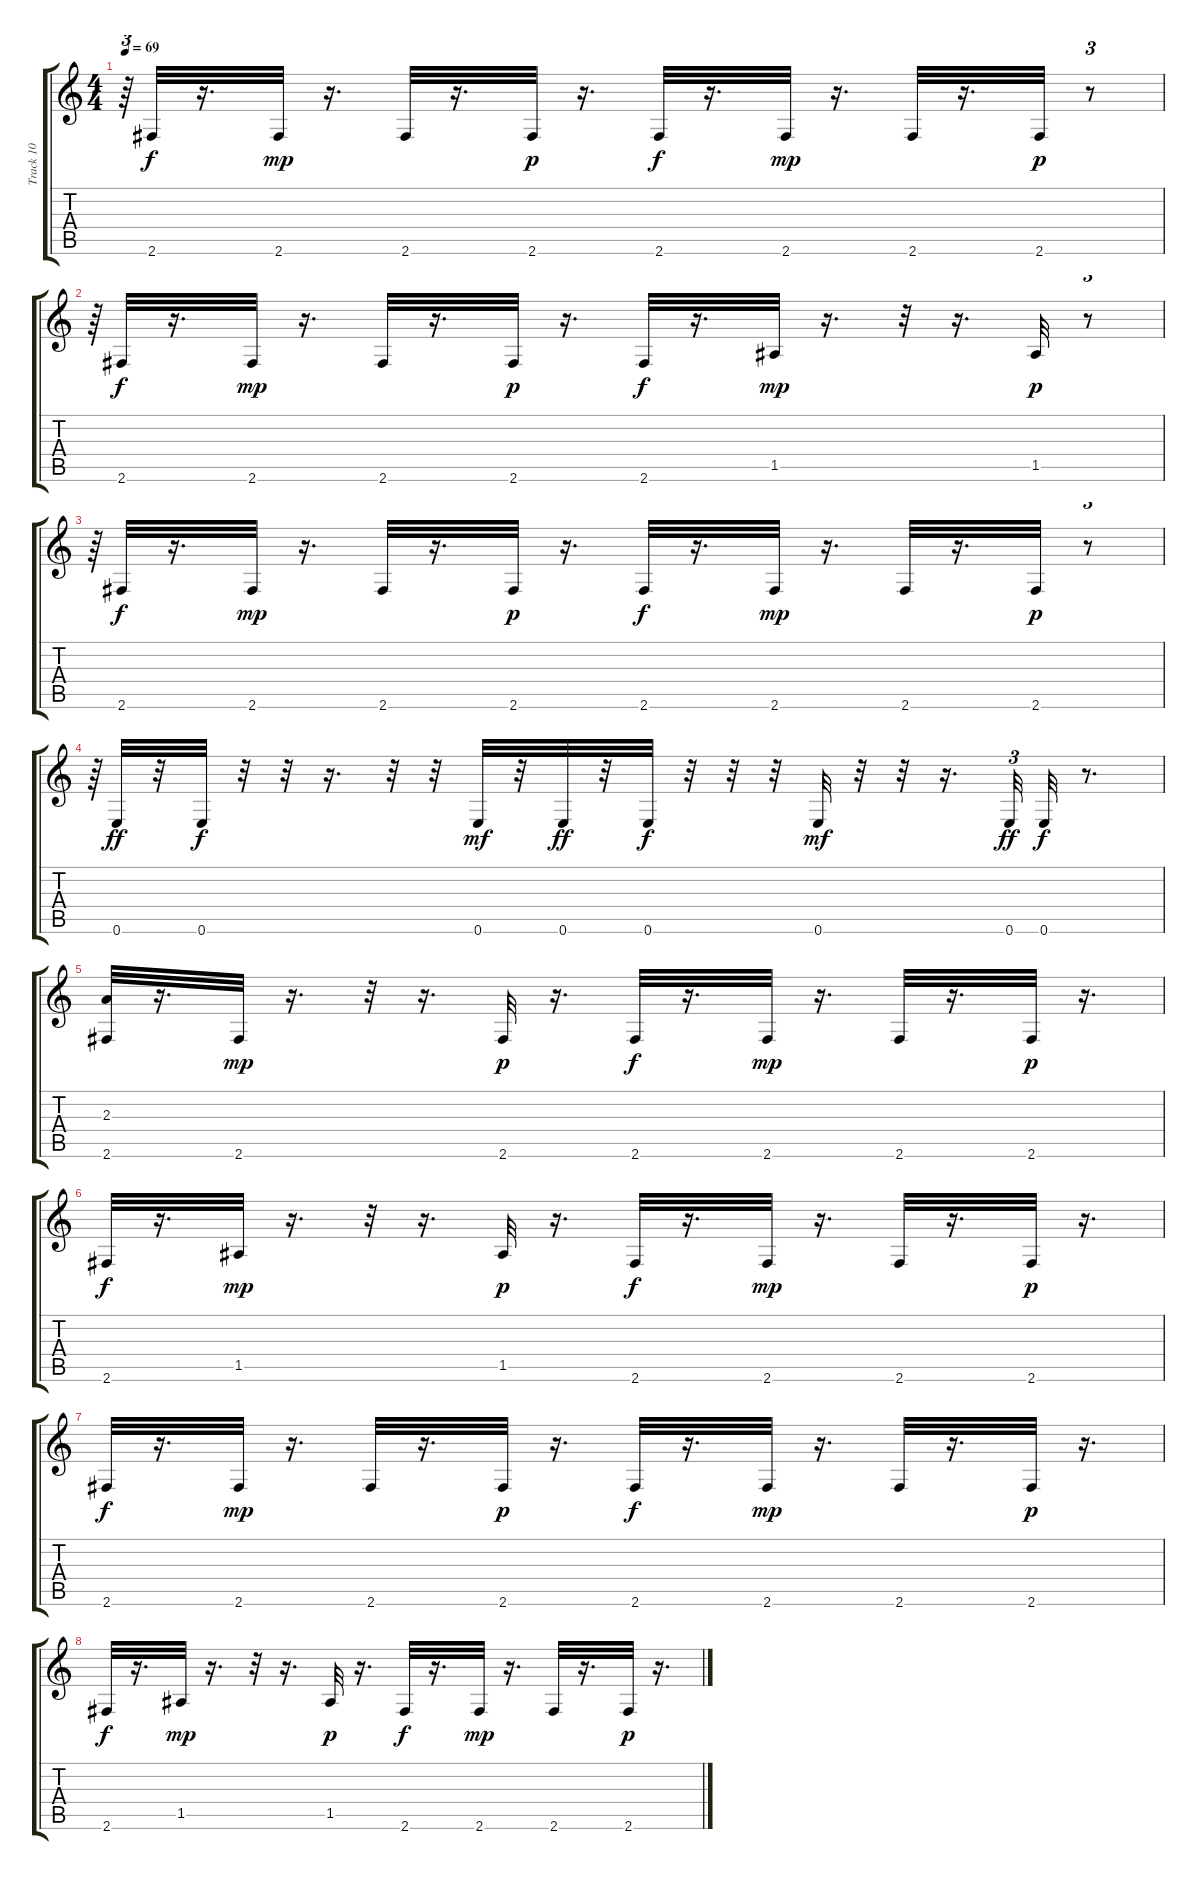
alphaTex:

\track ("Track 10" "Track 10") {instrument acousticguitarsteel}
\staff {score tabs}
\tuning (E4 B3 G3 D3 A2 E2) {hide}
\ts (4 4)
\tempo 69
\clef g2
\ks c
r.64{tu (3 2) dy p} 2.6.32{dy f} r.16{d} 2.6.32{dy mp} r.16{d} 2.6.32 r.16{d} 2.6.32{dy p} r.16{d} 2.6.32{dy f} r.16{d} 2.6.32{dy mp} r.16{d} 2.6.32 r.16{d} 2.6.32{dy p} r.8{tu (3 2)} |
r.64{tu (3 2)} 2.6.32{dy f} r.16{d} 2.6.32{dy mp} r.16{d} 2.6.32 r.16{d} 2.6.32{dy p} r.16{d} 2.6.32{dy f} r.16{d} 1.5.32{dy mp} r.16{d} r.32 r.16{d} 1.5.32{dy p} r.8{tu (3 2)} |
r.64{tu (3 2)} 2.6.32{dy f} r.16{d} 2.6.32{dy mp} r.16{d} 2.6.32 r.16{d} 2.6.32{dy p} r.16{d} 2.6.32{dy f} r.16{d} 2.6.32{dy mp} r.16{d} 2.6.32 r.16{d} 2.6.32{dy p} r.8{tu (3 2)} |
r.64{tu (3 2)} 0.6.32{dy ff} r.32 0.6.32{dy f} r.32 r.32 r.16{d} r.32 r.32 0.6.32{dy mf} r.32 0.6.32{dy ff} r.32 0.6.32{dy f} r.32 r.32 r.32 0.6.32{dy mf} r.32 r.32 r.16{d} 0.6.32{tu (3 2) dy ff} 0.6.32{dy f} r.8{d} |
(2.3 2.6).32 r.16{d} 2.6.32{dy mp} r.16{d} r.32 r.16{d} 2.6.32{dy p} r.16{d} 2.6.32{dy f} r.16{d} 2.6.32{dy mp} r.16{d} 2.6.32 r.16{d} 2.6.32{dy p} r.16{d} |
2.6.32{dy f} r.16{d} 1.5.32{dy mp} r.16{d} r.32 r.16{d} 1.5.32{dy p} r.16{d} 2.6.32{dy f} r.16{d} 2.6.32{dy mp} r.16{d} 2.6.32 r.16{d} 2.6.32{dy p} r.16{d} |
2.6.32{dy f} r.16{d} 2.6.32{dy mp} r.16{d} 2.6.32 r.16{d} 2.6.32{dy p} r.16{d} 2.6.32{dy f} r.16{d} 2.6.32{dy mp} r.16{d} 2.6.32 r.16{d} 2.6.32{dy p} r.16{d} |
2.6.32{dy f} r.16{d} 1.5.32{dy mp} r.16{d} r.32 r.16{d} 1.5.32{dy p} r.16{d} 2.6.32{dy f} r.16{d} 2.6.32{dy mp} r.16{d} 2.6.32 r.16{d} 2.6.32{dy p} r.16{d}
